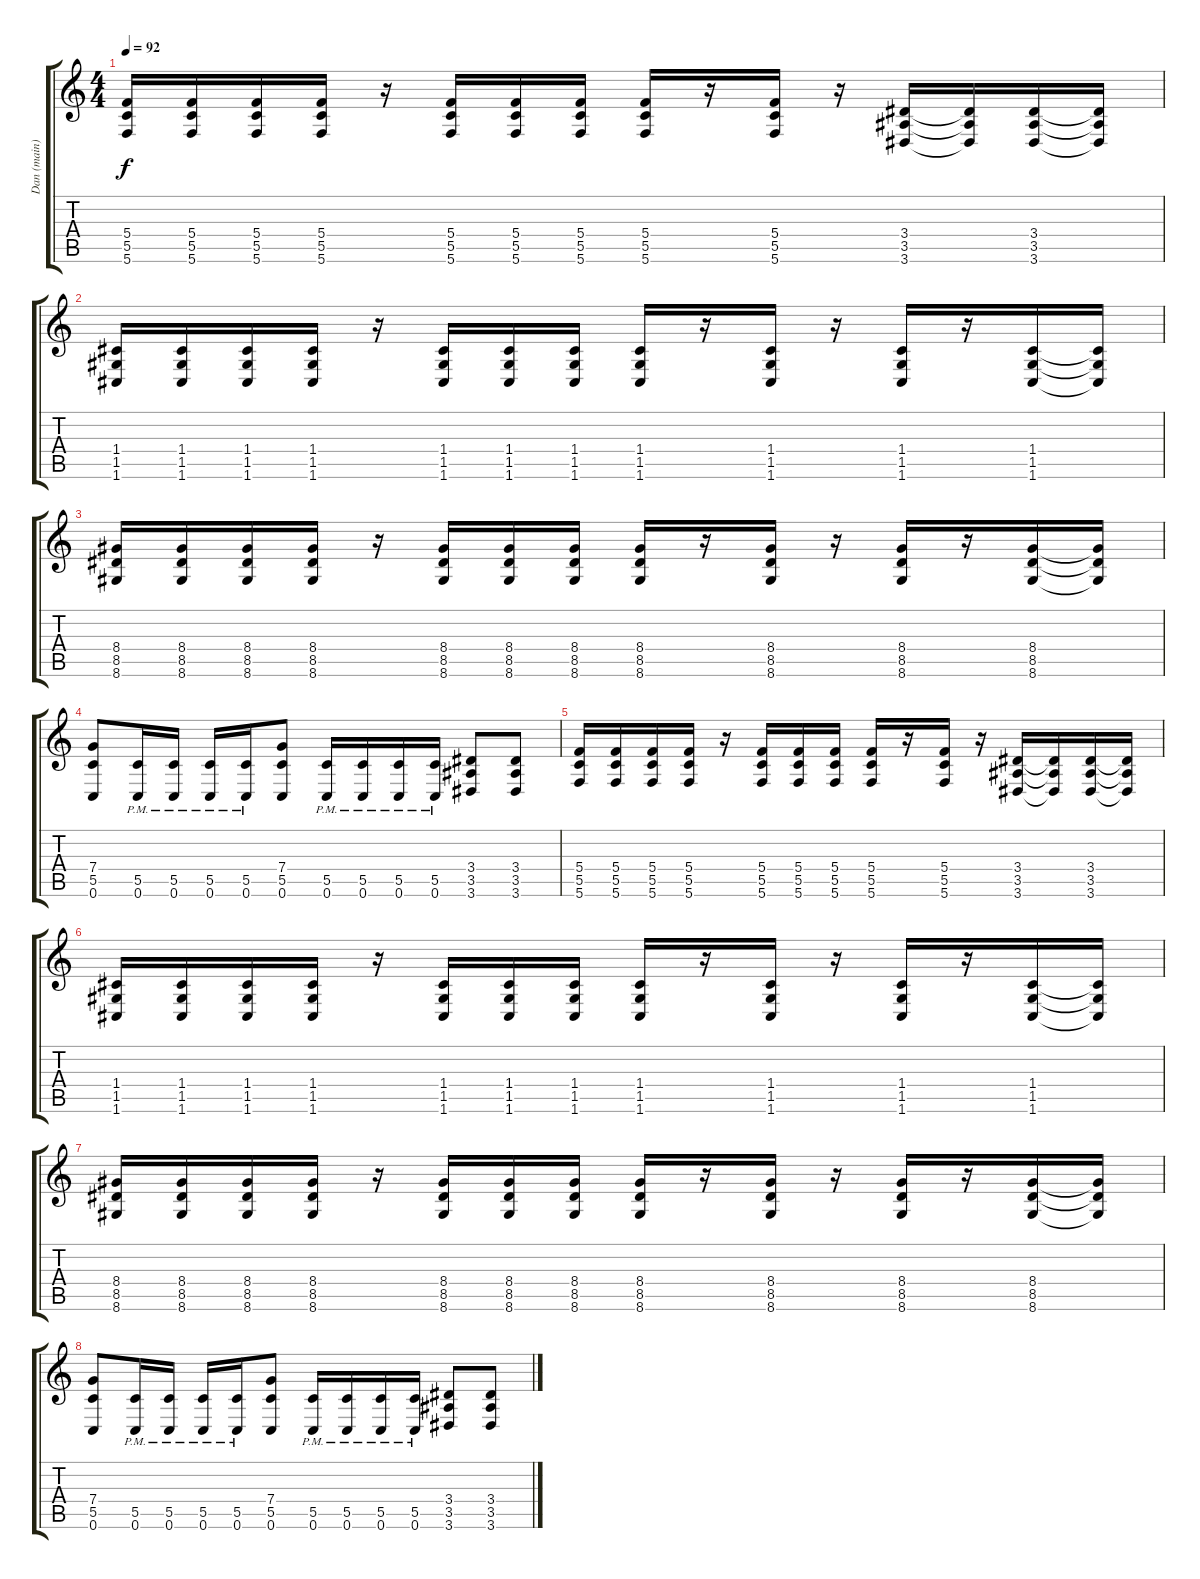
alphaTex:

\track ("Dan (main)" "Dan (main)") {instrument distortionguitar}
\staff {score tabs}
\tuning (D4 A3 F3 C3 G2 C2) {hide}
\ts (4 4)
\tempo 92
\clef g2
\ks c
(5.4 5.5 5.6).16{dy f} (5.4 5.5 5.6).16 (5.4 5.5 5.6).16 (5.4 5.5 5.6).16 r.16 (5.4 5.5 5.6).16 (5.4 5.5 5.6).16 (5.4 5.5 5.6).16 (5.4 5.5 5.6).16 r.16 (5.4 5.5 5.6).16 r.16 (3.4 3.5 3.6).16 (3.4{t} 3.5{t} 3.6{t}).16 (3.4 3.5 3.6).16 (3.4{t} 3.5{t} 3.6{t}).16 |
(1.4 1.5 1.6).16 (1.4 1.5 1.6).16 (1.4 1.5 1.6).16 (1.4 1.5 1.6).16 r.16 (1.4 1.5 1.6).16 (1.4 1.5 1.6).16 (1.4 1.5 1.6).16 (1.4 1.5 1.6).16 r.16 (1.4 1.5 1.6).16 r.16 (1.4 1.5 1.6).16 r.16 (1.4 1.5 1.6).16 (1.4{t} 1.5{t} 1.6{t}).16 |
(8.4 8.5 8.6).16 (8.4 8.5 8.6).16 (8.4 8.5 8.6).16 (8.4 8.5 8.6).16 r.16 (8.4 8.5 8.6).16 (8.4 8.5 8.6).16 (8.4 8.5 8.6).16 (8.4 8.5 8.6).16 r.16 (8.4 8.5 8.6).16 r.16 (8.4 8.5 8.6).16 r.16 (8.4 8.5 8.6).16 (8.4{t} 8.5{t} 8.6{t}).16 |
(7.4 5.5 0.6).8 (5.5{pm} 0.6{pm}).16 (5.5{pm} 0.6{pm}).16 (5.5{pm} 0.6{pm}).16 (5.5{pm} 0.6{pm}).16 (7.4 5.5 0.6).8 (5.5{pm} 0.6{pm}).16 (5.5{pm} 0.6{pm}).16 (5.5{pm} 0.6{pm}).16 (5.5{pm} 0.6{pm}).16 (3.4 3.5 3.6).8 (3.4 3.5 3.6).8 |
(5.4 5.5 5.6).16 (5.4 5.5 5.6).16 (5.4 5.5 5.6).16 (5.4 5.5 5.6).16 r.16 (5.4 5.5 5.6).16 (5.4 5.5 5.6).16 (5.4 5.5 5.6).16 (5.4 5.5 5.6).16 r.16 (5.4 5.5 5.6).16 r.16 (3.4 3.5 3.6).16 (3.4{t} 3.5{t} 3.6{t}).16 (3.4 3.5 3.6).16 (3.4{t} 3.5{t} 3.6{t}).16 |
(1.4 1.5 1.6).16 (1.4 1.5 1.6).16 (1.4 1.5 1.6).16 (1.4 1.5 1.6).16 r.16 (1.4 1.5 1.6).16 (1.4 1.5 1.6).16 (1.4 1.5 1.6).16 (1.4 1.5 1.6).16 r.16 (1.4 1.5 1.6).16 r.16 (1.4 1.5 1.6).16 r.16 (1.4 1.5 1.6).16 (1.4{t} 1.5{t} 1.6{t}).16 |
(8.4 8.5 8.6).16 (8.4 8.5 8.6).16 (8.4 8.5 8.6).16 (8.4 8.5 8.6).16 r.16 (8.4 8.5 8.6).16 (8.4 8.5 8.6).16 (8.4 8.5 8.6).16 (8.4 8.5 8.6).16 r.16 (8.4 8.5 8.6).16 r.16 (8.4 8.5 8.6).16 r.16 (8.4 8.5 8.6).16 (8.4{t} 8.5{t} 8.6{t}).16 |
(7.4 5.5 0.6).8 (5.5{pm} 0.6{pm}).16 (5.5{pm} 0.6{pm}).16 (5.5{pm} 0.6{pm}).16 (5.5{pm} 0.6{pm}).16 (7.4 5.5 0.6).8 (5.5{pm} 0.6{pm}).16 (5.5{pm} 0.6{pm}).16 (5.5{pm} 0.6{pm}).16 (5.5{pm} 0.6{pm}).16 (3.4 3.5 3.6).8 (3.4 3.5 3.6).8
